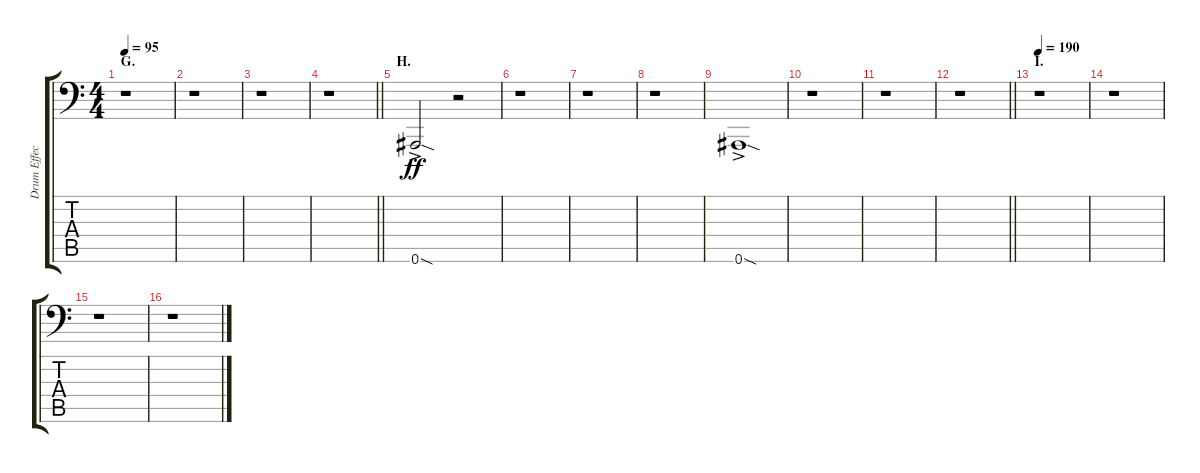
\track ("Drum Effects" "Drum Effec") {instrument ocarina}
\staff {score tabs}
\tuning (C4 G3 Eb3 Bb2 F2 Bb1) {hide}
\ts (4 4)
\section ("" "G.")
\tempo 95
\clef f4
\ks c
r.1{dy ff} |
r.1 |
r.1 |
\barLineRight lightlight
r.1 |
\section ("" "H.")
0.6{sod ac}.2 r.2 |
r.1 |
r.1 |
r.1 |
0.6{sod ac}.1 |
r.1 |
r.1 |
\barLineRight lightlight
r.1 |
\section ("" "I.")
\tempo 190
r.1 |
r.1 |
r.1 |
r.1
